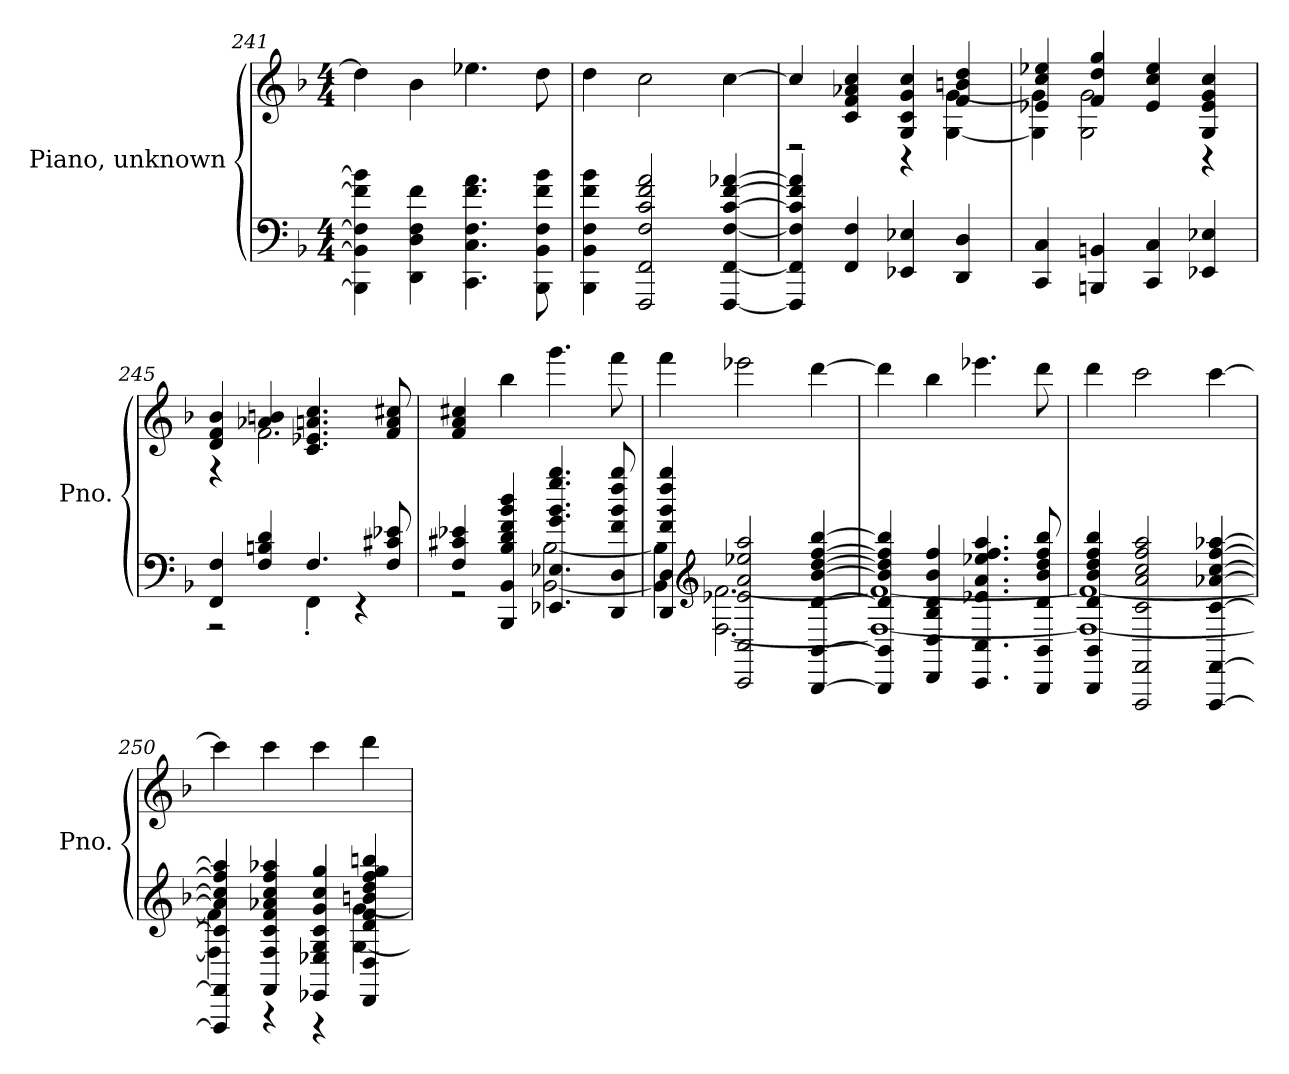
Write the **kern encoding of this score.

**kern	**kern
*part1	*part1
*staff2	*staff1
*I"Piano, unknown	*
*I'Pno.	*
*clefF4	*clefG2
*k[b-]	*k[b-]
*M4/4	*M4/4
=241	=241
4BBB-\] 4BB-\] 4F\] 4f\] 4b-\]	4dd\]
4DD\ 4D\ 4F\ 4f\	4b-\
4.CC\ 4.C\ 4.F\ 4.f\ 4.a\	4.ee-X\
8BBB-\ 8BB-\ 8F\ 8f\ 8b-\	8dd\
!!LO:PB:g=z
=242	=242
4BBB-\ 4BB-\ 4F\ 4f\ 4b-\	4dd\
2FFF/ 2FF/ 2F/ 2c/ 2f/ 2a/	2cc\
[4FFF/ [4FF/ [4F/ [4c/ [4f/ [4a-X/	[4cc\
=243	=243
*	*^
4FFF/] 4FF/] 4F/] 4c/] 4f/] 4a-/]	4cc/]	2r
4FF/ 4F/	4c/ 4f/ 4a-X/ 4cc/	.
4EE-X/ 4E-X/	4G/ 4c/ 4g/ 4cc/	4r
4DD/ 4D/	4f/ 4bn/ 4dd/	[4G\ [4g\
=244	=244	=244
4CC/ 4C/	4e-X/ 4cc/ 4ee-X/	4G\] 4g\]
4BBBn/ 4BBn/	4f/ 4dd/ 4gg/	2G\ 2g\
4CC/ 4C/	4e-/ 4cc/ 4ee-/	.
4EE-X/ 4E-X/	4G/ 4e-/ 4g/ 4cc/	4r
=245	=245	=245
*^	*	*
4FF/ 4F/	2r	4d/ 4f/ 4b-/	4r
4F/ 4Bn/ 4d/	.	4a-X/ 4bn/	2.f\
4.F/	4FF'\	4.c/ 4.e-X/ 4.an/ 4.cc/	.
.	4r	.	.
8F/ 8c#X/ 8e-X/	.	8f/ 8a/ 8cc#X/	.
*	*	*v	*v
=246	=246	=246
4F/ 4c#X/ 4e-X/	2r	4f/ 4a/ 4cc#X/
4BBB-/ 4BB-/ 4B-/ 4d/ 4f/ 4b-/ 4dd/	.	4bb-\
4.EE-X/ 4.E-X/ 4.g/ 4.b-/ 4.gg/ 4.bb-/	[2BB-\ [2B-\	4.ggg\
8DD/ 8D/ 8f/ 8b-/ 8ff/ 8bb-/	.	8fff\
!!LO:LB:g=z
=247	=247	=247
4DD/ 4D/ 4f/ 4b-/ 4ff/ 4bb-/	4BB-\] 4B-\]	4fff\
*clefG2	*	*
2CC/ 2C/ 2e-X/ 2a/ 2ee-X/ 2aa/	[2.F\ [2.f\	2eee-X\
[4BBB-/ [4BB-/ [4d/ [4b-/ [4dd/ [4ff/ [4bb-/	.	[4ddd\
=248	=248	=248
4BBB-/] 4BB-/] 4d/] 4b-/] 4dd/] 4ff/] 4bb-/]	1F_ 1f_	4ddd\]
4DD/ 4D/ 4B-/ 4d/ 4b-/ 4ff/	.	4bb-\
4.CC/ 4.C/ 4.e-X/ 4.a/ 4.ee-X/ 4.ff/ 4.aa/	.	4.eee-X\
8BBB-/ 8BB-/ 8d/ 8b-/ 8dd/ 8ff/ 8bb-/	.	8ddd\
=249	=249	=249
4BBB-/ 4BB-/ 4d/ 4b-/ 4dd/ 4ff/ 4bb-/	1F_ 1f_	4ddd\
2FFF/ 2FF/ 2c/ 2a/ 2cc/ 2ff/ 2aa/	.	2ccc\
[4FFF/ [4FF/ [4c/ [4a-X/ [4cc/ [4ff/ [4aa-X/	.	[4ccc\
=250	=250	=250
4FFF/] 4FF/] 4c/] 4a-/] 4cc/] 4ff/] 4aa-/]	4F\] 4f\]	4ccc\]
4FF/ 4F/ 4c/ 4f/ 4a-X/ 4cc/ 4ff/ 4aa-X/	4r	4ccc\
4EE-X/ 4E-X/ 4G/ 4c/ 4g/ 4cc/ 4gg/	4r	4ccc\
4DD/ 4D/ 4d/ 4f/ 4bn/ 4dd/ 4ff/ 4gg/ 4bbn/	[4G\ [4g\	4ddd\
*v	*v	*
=	=
*-	*-
